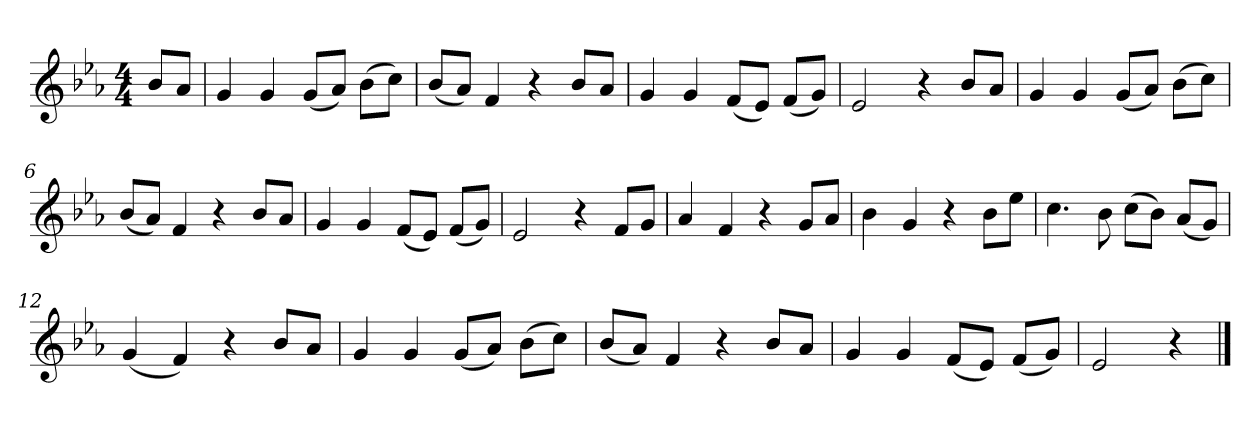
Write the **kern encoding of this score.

**kern
*part1
*staff1
*k[b-e-a-]
*M4/4
*MM120
=
8b-L
8a-J
=1
4g
4g
(8gL
8a-J)
(8b-L
8ccJ)
=2
(8b-L
8a-J)
4f
4r
8b-L
8a-J
=3
4g
4g
(8fL
8e-J)
(8fL
8gJ)
=4
2e-
4r
8b-L
8a-J
=5
4g
4g
(8gL
8a-J)
(8b-L
8ccJ)
=6
(8b-L
8a-J)
4f
4r
8b-L
8a-J
=7
4g
4g
(8fL
8e-J)
(8fL
8gJ)
=8
2e-
4r
8fL
8gJ
=9
4a-
4f
4r
8gL
8a-J
=10
4b-
4g
4r
8b-L
8ee-J
=11
4.cc
8b-
(8ccL
8b-J)
(8a-L
8gJ)
=12
(4g
4f)
4r
8b-L
8a-J
=13
4g
4g
(8gL
8a-J)
(8b-L
8ccJ)
=14
(8b-L
8a-J)
4f
4r
8b-L
8a-J
=15
4g
4g
(8fL
8e-J)
(8fL
8gJ)
=16
2e-
4r
==
*-
